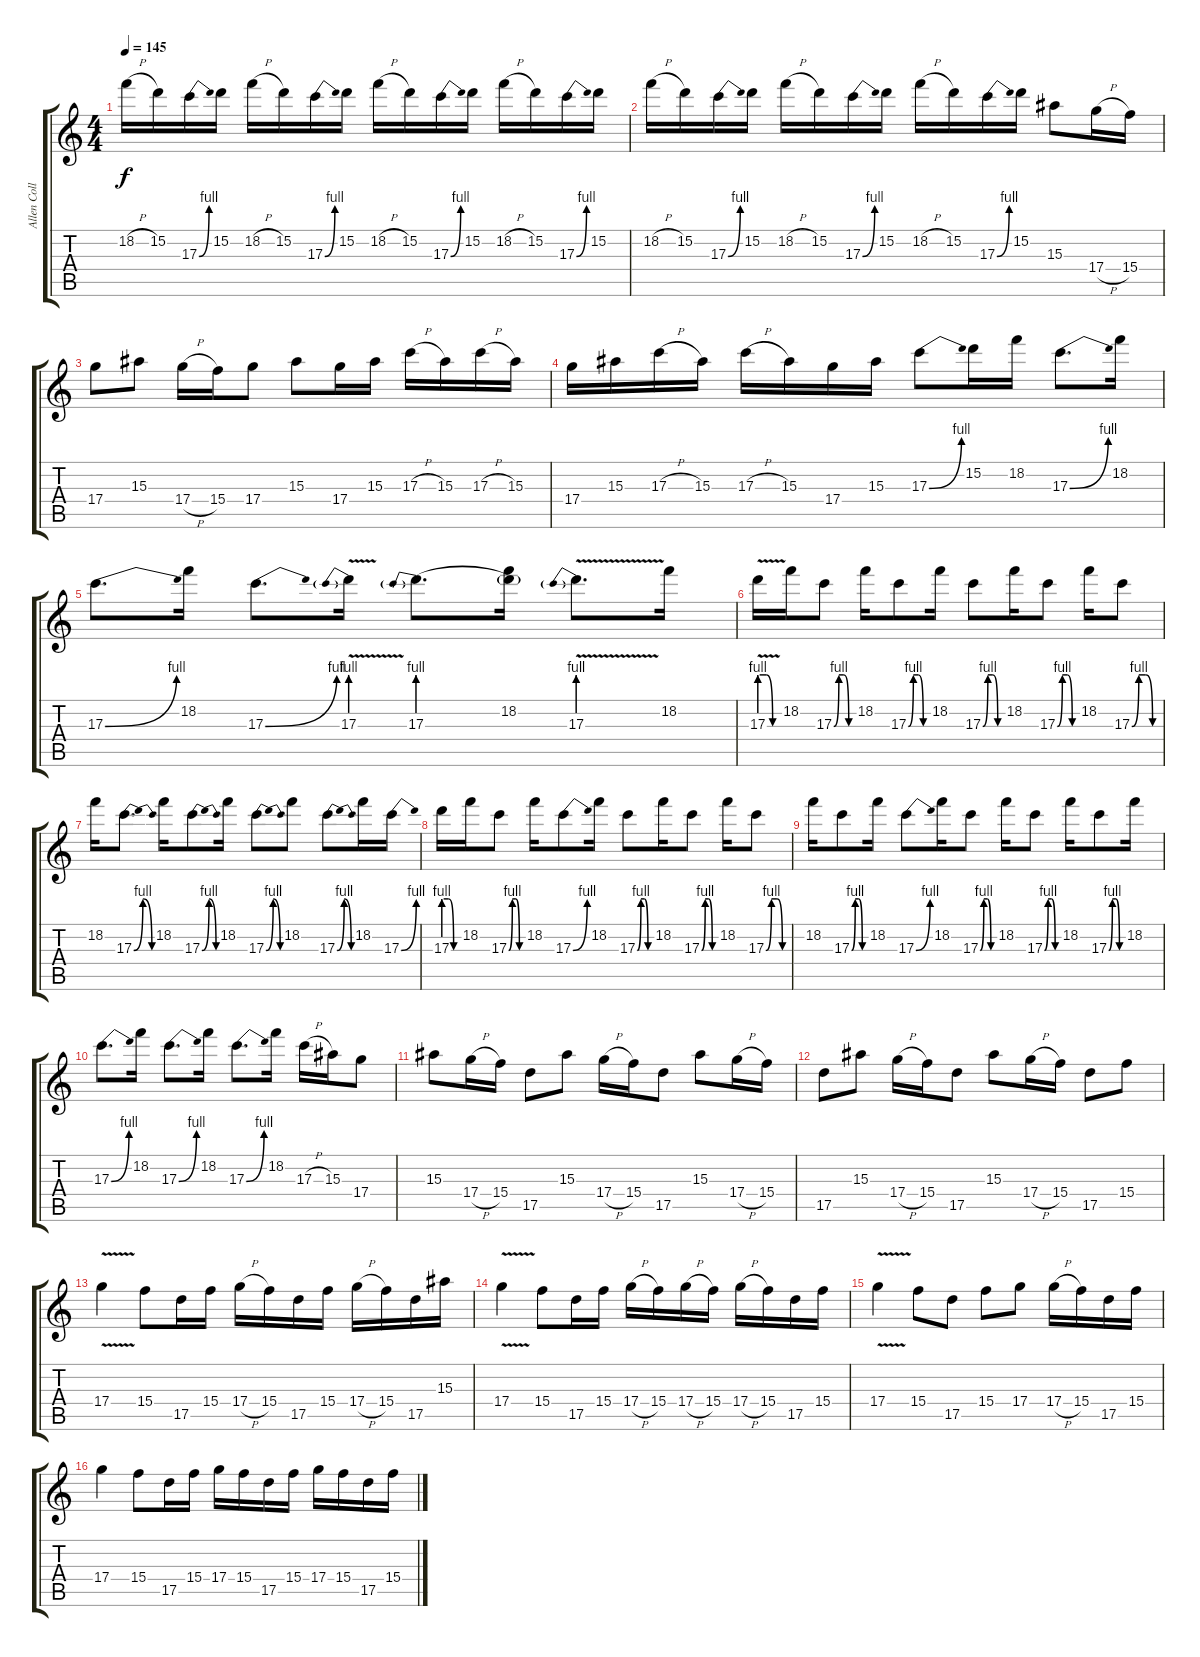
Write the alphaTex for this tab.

\track ("Allen Collins" "Allen Coll") {instrument overdrivenguitar}
\staff {score tabs}
\tuning (E4 B3 G3 D3 A2 E2) {hide}
\ts (4 4)
\tempo 145
\clef g2
\ks c
18.2{h}.16{dy f} 15.2.16 17.3{be (bend 0 0 60 4)}.16 15.2.16 18.2{h}.16 15.2.16 17.3{be (bend 0 0 60 4)}.16 15.2.16 18.2{h}.16 15.2.16 17.3{be (bend 0 0 60 4)}.16 15.2.16 18.2{h}.16 15.2.16 17.3{be (bend 0 0 60 4)}.16 15.2.16 |
18.2{h}.16 15.2.16 17.3{be (bend 0 0 60 4)}.16 15.2.16 18.2{h}.16 15.2.16 17.3{be (bend 0 0 60 4)}.16 15.2.16 18.2{h}.16 15.2.16 17.3{be (bend 0 0 60 4)}.16 15.2.16 15.3.8 17.4{h}.16 15.4.16 |
17.4.8 15.3.8 17.4{h}.16 15.4.16 17.4.8 15.3.8 17.4.16 15.3.16 17.3{h}.16 15.3.16 17.3{h}.16 15.3.16 |
17.4.16 15.3.16 17.3{h}.16 15.3.16 17.3{h}.16 15.3.16 17.4.16 15.3.16 17.3{be (bend 0 0 60 4)}.8 15.2.16 18.2.16 17.3{be (bend 0 0 60 4)}.8{d} 18.2.16 |
17.3{be (bend 0 0 60 4)}.8{d} 18.2.16 17.3{be (bend 0 0 60 4)}.8{d} 17.3{be (prebend 0 4 60 4) v}.16 17.3{be (prebend 0 4 60 4)}.8{d} (18.2 17.3{t}).16 17.3{be (prebend 0 4 60 4) v}.8{d} 18.2.16 |
17.3{be (custom 0 4 20 4 40 0 60 0) v}.16 18.2.16 17.3{be (custom 0 0 15 4 30 4 45 0 60 0)}.8 18.2.16 17.3{be (custom 0 0 15 4 30 4 45 0 60 0)}.8 18.2.16 17.3{be (custom 0 0 15 4 30 4 45 0 60 0)}.8 18.2.16 17.3{be (custom 0 0 15 4 30 4 45 0 60 0)}.8 18.2.16 17.3{be (custom 0 0 15 4 30 4 45 0 60 0)}.8 |
18.2.16 17.3{be (bendrelease 0 0 30 4 30 4 60 0)}.8{d} 18.2.16 17.3{be (bendrelease 0 0 30 4 30 4 60 0)}.8 18.2.16 17.3{be (bendrelease 0 0 30 4 30 4 60 0)}.8 18.2.8 17.3{be (bendrelease 0 0 30 4 30 4 60 0)}.8 18.2.16 17.3{be (bend 0 0 60 4)}.16 |
17.3{be (custom 0 4 20 4 40 0 60 0)}.16 18.2.16 17.3{be (custom 0 0 15 4 30 4 45 0 60 0)}.8 18.2.16 17.3{be (bend 0 0 60 4)}.8 18.2.16 17.3{be (custom 0 0 15 4 30 4 45 0 60 0)}.8 18.2.16 17.3{be (custom 0 0 15 4 30 4 45 0 60 0)}.8 18.2.16 17.3{be (custom 0 0 15 4 30 4 45 0 60 0)}.8 |
18.2.16 17.3{be (custom 0 0 15 4 30 4 45 0 60 0)}.8 18.2.16 17.3{be (bend 0 0 60 4)}.8 18.2.16 17.3{be (custom 0 0 15 4 30 4 45 0 60 0)}.8 18.2.16 17.3{be (custom 0 0 15 4 30 4 45 0 60 0)}.8 18.2.16 17.3{be (custom 0 0 15 4 30 4 45 0 60 0)}.8 18.2.16 |
17.3{be (bend 0 0 60 4)}.8{d} 18.2.16 17.3{be (bend 0 0 60 4)}.8{d} 18.2.16 17.3{be (bend 0 0 60 4)}.8{d} 18.2.16 17.3{h}.16 15.3.16 17.4.8 |
15.3.8 17.4{h}.16 15.4.16 17.5.8 15.3.8 17.4{h}.16 15.4.16 17.5.8 15.3.8 17.4{h}.16 15.4.16 |
17.5.8 15.3.8 17.4{h}.16 15.4.16 17.5.8 15.3.8 17.4{h}.16 15.4.16 17.5.8 15.4.8 |
17.4{v}.4 15.4.8 17.5.16 15.4.16 17.4{h}.16 15.4.16 17.5.16 15.4.16 17.4{h}.16 15.4.16 17.5.16 15.3.16 |
17.4{v}.4 15.4.8 17.5.16 15.4.16 17.4{h}.16 15.4.16 17.4{h}.16 15.4.16 17.4{h}.16 15.4.16 17.5.16 15.4.16 |
17.4{v}.4 15.4.8 17.5.8 15.4.8 17.4.8 17.4{h}.16 15.4.16 17.5.16 15.4.16 |
17.4.4 15.4.8 17.5.16 15.4.16 17.4.16 15.4.16 17.5.16 15.4.16 17.4.16 15.4.16 17.5.16 15.4.16
